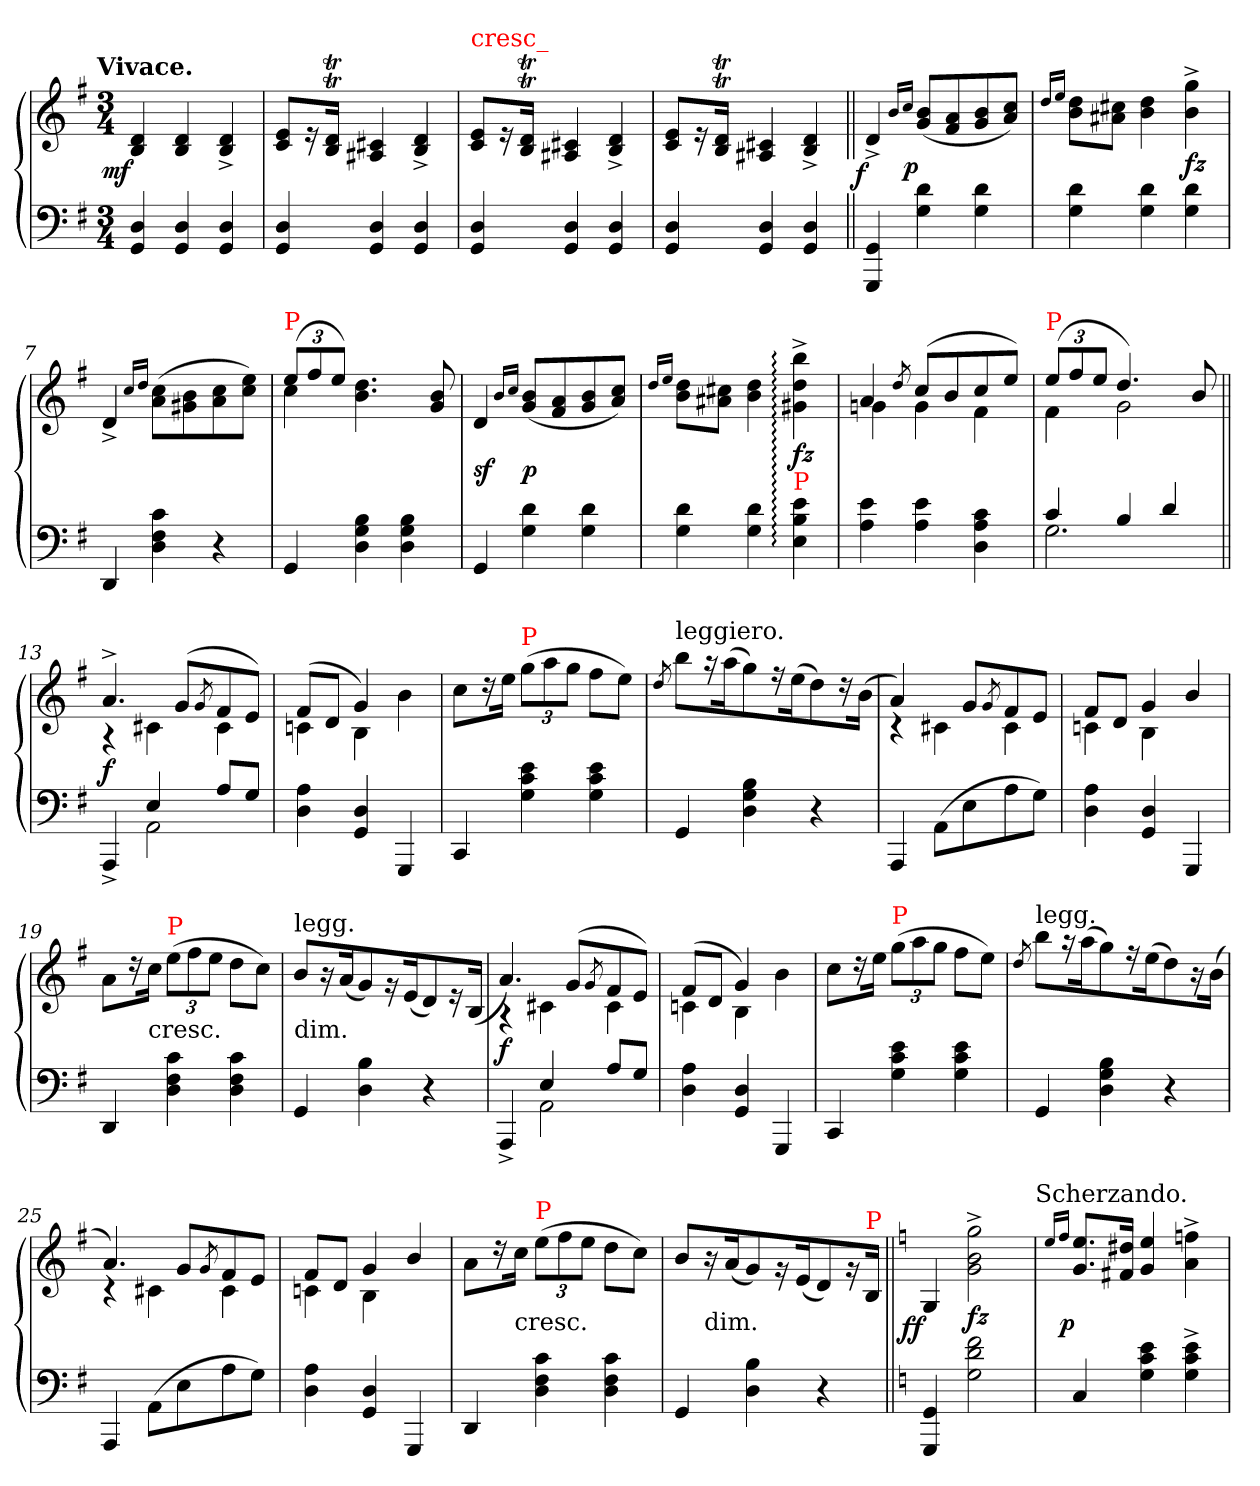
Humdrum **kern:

**kern	**kern	**dynam
*part1	*part1	*part1
*staff2	*staff1	*staff1/2
*clefF4	*clefG2	*
*k[f#]	*k[f#]	*
!!LO:TX:omd:t=Vivace.
*M3/4	*M3/4	*
*MM164	*MM164	*
=1	=1	=1
!	!	!LO:DY:rj
4D 4GG	4d 4B	mf
4D 4GG	4d 4B	.
4D 4GG	4d^< 4B^<	.
=2	=2	=2
4D 4GG	8e 8cL	.
.	16re	.
.	16dT 16BTJk	.
4D 4GG	4c#X 4A#X	.
4D 4GG	4d^< 4B^<	.
=3	=3	=3
!	!LO:TX:a:color=red:t=cresc_	!
4D 4GG	8e 8cL	.
.	16re	.
.	16dT 16BTJk	.
4D 4GG	4c#X 4A#X	.
4D 4GG	4d^< 4B^<	.
=4	=4	=4
4D 4GG	8e 8cL	.
.	16re	.
.	16dT 16BTJk	.
4D 4GG	4c#X 4A#X	.
4D 4GG	4d^< 4B^<	.
=5||	=5||	=5||
!	!	!LO:DY:rj
4GG 4GGG	4d^<	f
.	16qqb/LL	.
.	16qqcc/JJ	.
!	!	!LO:DY:rj
4d 4G	(8b 8gL	p
.	8a 8f#	.
4d 4G	8b 8g	.
.	8cc 8aJ)	.
=6	=6	=6
.	16qqdd/LL	.
.	16qqee/JJ	.
4d 4G	8dd 8bL	.
.	8cc#X 8a#XJ	.
4d 4G	4dd 4b	.
4d 4G	4gg^> 4b^>	fz
=7	=7	=7
4DD	4d^>	.
.	16qqcc/LL	.
.	16qqdd/JJ	.
4c 4F# 4D	(8cc 8aL	.
.	8b 8g#X	.
4r	8cc 8a	.
.	8ee 8ccJ)	.
=8	=8	=8
*	*Xbrackettup	*
*	*^	*
!	!LO:TX:a:color=red:t=P	!	!
4GG	(12eeL	4cc	.
.	12ff#	.	.
.	12eeJ)	.	.
4B 4G 4D	4.ryy	4.dd 4.b	.
4B 4G 4D	.	.	.
.	8b 8g	8ryy	.
*	*v	*v	*
=9	=9	=9
4GG	4d	sf
.	16qqb/LL	.
.	16qqcc/JJ	.
4d 4G	(8b 8gL	p
.	8a 8f#	.
4d 4G	8b 8g	.
.	8cc 8aJ)	.
=10	=10	=10
.	16qqdd/LL	.
.	16qqee/JJ	.
4d 4G	8dd 8bL	.
.	8cc#X 8a#XJ	.
4d 4G	4dd 4b	.
!LO:TX:a:color=red:t=P	!	!
4e:: 4B:: 4E::	4bb::^> 4dd::^> 4g#X::^>	fz
=11	=11	=11
*	*^	*
4e 4A	4a	4gn	.
.	8qdd/	.	.
4e 4A	(8ccL	4g	.
.	8b	.	.
4c 4A 4D	8cc	4f#	.
.	8eeJ)	.	.
=12	=12	=12	=12
*^	*	*	*
!	!	!LO:TX:a:color=red:t=P	!	!
4c	2.G	(12eeL	4f#	.
.	.	12ff#	.	.
.	.	12eeJ	.	.
4B	.	4.dd)	2g	.
4d	.	.	.	.
.	.	8b	.	.
=13||	=13||	=13||	=13||	=13||
4AAA^>	4ryy	4.a^>	4rA	f
4E	2AA	.	4c#X	.
.	.	(8gL	.	.
.	.	8qg/	.	.
8AL	.	8f#	4c#	.
8GJ	.	8eJ)	.	.
*v	*v	*	*	*
=14	=14	=14	=14
4A 4D	(8f#L	4cn	.
.	8dJ	.	.
4D 4GG	4g)	4B	.
4GGG	4ryy	4b	.
*	*v	*v	*
=15	=15	=15
4CC	8ccL	.
.	16r	.
.	16eeJk	.
!	!LO:TX:a:color=red:t=P	!
4e 4c 4G	(12ggL	.
.	12aa	.
.	12ggJ	.
4e 4c 4G	8ff#L	.
.	8eeJ)	.
=16	=16	=16
.	8qdd/	.
!	!LO:TX:a:t=leggiero.	!
4GG	8bbL	.
.	16raa	.
.	(16aak	.
4B 4G 4D	8gg)	.
.	16r	.
.	(16eek	.
4r	8dd)	.
.	16rdd	.
.	(16bJk	.
=17	=17	=17
*	*^	*
4AAA	4a)	4rc	.
(8AAL	8ryy	4c#X	.
8E	8gL	.	.
.	8qg/	.	.
8A	8f#	4c#	.
8GJ)	8eJ	.	.
=18	=18	=18	=18
4A 4D	8f#L	4cn	.
.	8dJ	.	.
4D 4GG	4g	4B	.
4GGG	4b/	4ryy	.
*	*v	*v	*
=19	=19	=19
4DD	8aL	.
.	16r	.
!	!LO:TX:c:t=cresc.	!
.	16ccJk	.
!	!LO:TX:a:color=red:t=P	!
4c 4F# 4D	(12eeL	.
.	12ff#	.
.	12eeJ	.
4c 4F# 4D	8ddL	.
.	8ccJ)	.
=20	=20	=20
!	!LO:TX:c:t=dim.	!
!	!LO:TX:a:t=legg.	!
4GG	8bL	.
.	16r	.
.	(16ak	.
4B 4D	8g)	.
.	16rg	.
.	(16ek	.
4r	8d)	.
.	16re	.
.	(16BJk	.
=21	=21	=21
*^	*^	*
4AAA^>	4ryy	4.a)	4rA	f
4E	2AA	.	4c#X	.
.	.	(8gL	.	.
.	.	8qg/	.	.
8AL	.	8f#	4c#	.
8GJ	.	8eJ)	.	.
*v	*v	*	*	*
=22	=22	=22	=22
4A 4D	(8f#L	4cn	.
.	8dJ	.	.
4D 4GG	4g)	4B	.
4GGG	4ryy	4b	.
*	*v	*v	*
=23	=23	=23
4CC	8ccL	.
.	16r	.
.	16eeJk	.
!	!LO:TX:a:color=red:t=P	!
4e 4c 4G	(12ggL	.
.	12aa	.
.	12ggJ	.
4e 4c 4G	8ff#L	.
.	8eeJ)	.
=24	=24	=24
.	8qdd/	.
!	!LO:TX:a:t=legg.	!
4GG	8bbL	.
.	16raa	.
.	(16aak	.
4B 4G 4D	8gg)	.
.	16r	.
.	(16eek	.
4r	8dd)	.
.	16r	.
.	(16bJk	.
=25	=25	=25
*	*^	*
4AAA	4.a)	4rc	.
(8AAL	.	4c#X	.
8E	8gL	.	.
.	8qg/	.	.
8A	8f#	4c#	.
8GJ)	8eJ	.	.
=26	=26	=26	=26
4A 4D	8f#L	4cn	.
.	8dJ	.	.
4D 4GG	4g	4B	.
4GGG	4b/	4ryy	.
*	*v	*v	*
=27	=27	=27
4DD	8aL	.
.	16r	.
!	!LO:TX:c:t=cresc.	!
.	16ccJk	.
!	!LO:TX:a:color=red:t=P	!
4c 4F# 4D	(12eeL	.
.	12ff#	.
.	12eeJ	.
4c 4F# 4D	8ddL	.
.	8ccJ)	.
=28	=28	=28
4GG	8bL	.
!	!LO:TX:c:t=dim.	!
.	16r	.
.	(16ak	.
4B 4D	8g)	.
.	16rg	.
.	(16ek	.
4r	8d)	.
.	16rg	.
!	!LO:TX:a:color=red:t=P	!
.	16BJk	.
=29||	=29||	=29||
*k[]	*k[]	*
!	!	!LO:DY:rj
4GG 4GGG	4G	ff
2f 2d 2G	2gg^> 2b^> 2g^>	fz
!	!LO:TX:a:t=Scherzando.	!
=30	=30	=30
.	16qqee/LL	.
.	16qqff/JJ	.
!	!	!LO:DY:rj
4C	8.ee/ 8.g/L	p
.	16dd#X/ 16f#X/Jk	.
4e 4c 4G	4ee/ 4g/	.
4e^> 4c^> 4G^>	4ffn^> 4a^>	.
=	=	=
*-	*-	*-
